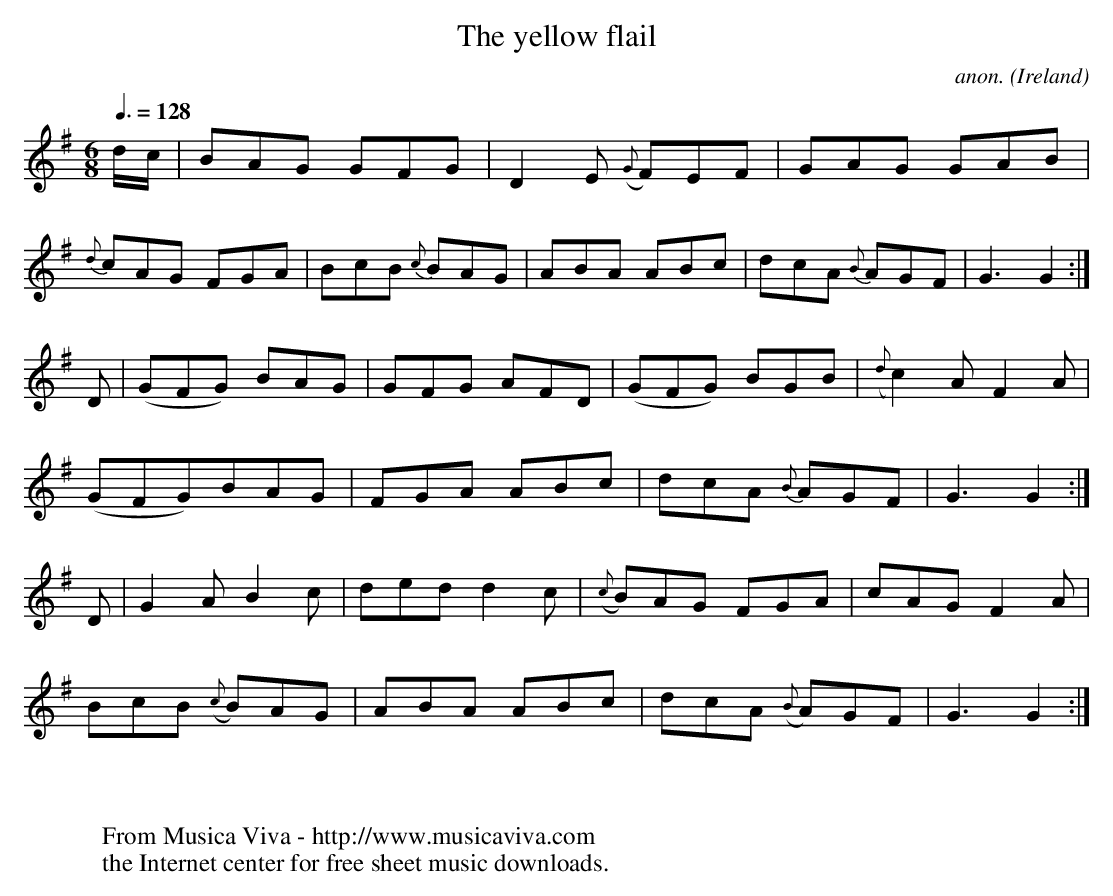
X:1
T: The yellow flail
C: anon.
O: Ireland
4.abc
M: 6/8
L: 1/8
Q: 3/8=128
K: G
d/c/|BAG GFG|D2E ({G}F)EF|GAG GAB|
{d}cAG FGA|BcB {c}BAG|ABA ABc|dcA {B}AGF|G3G2:|
D|(GFG) BAG|GFG AFD|(GFG) BGB|({d}c2) A F2 A|
(GFG)BAG|FGA ABc|dcA {B}AGF|G3 G2:|
D|G2AB2c|ded d2c|({c}B)AG FGA|cAG F2A|
BcB ({c}B)AG|ABA ABc|dcA ({B}A)GF|G3 G2:|
W:
W:
W: From Musica Viva - http://www.musicaviva.com
W: the Internet center for free sheet music downloads.
